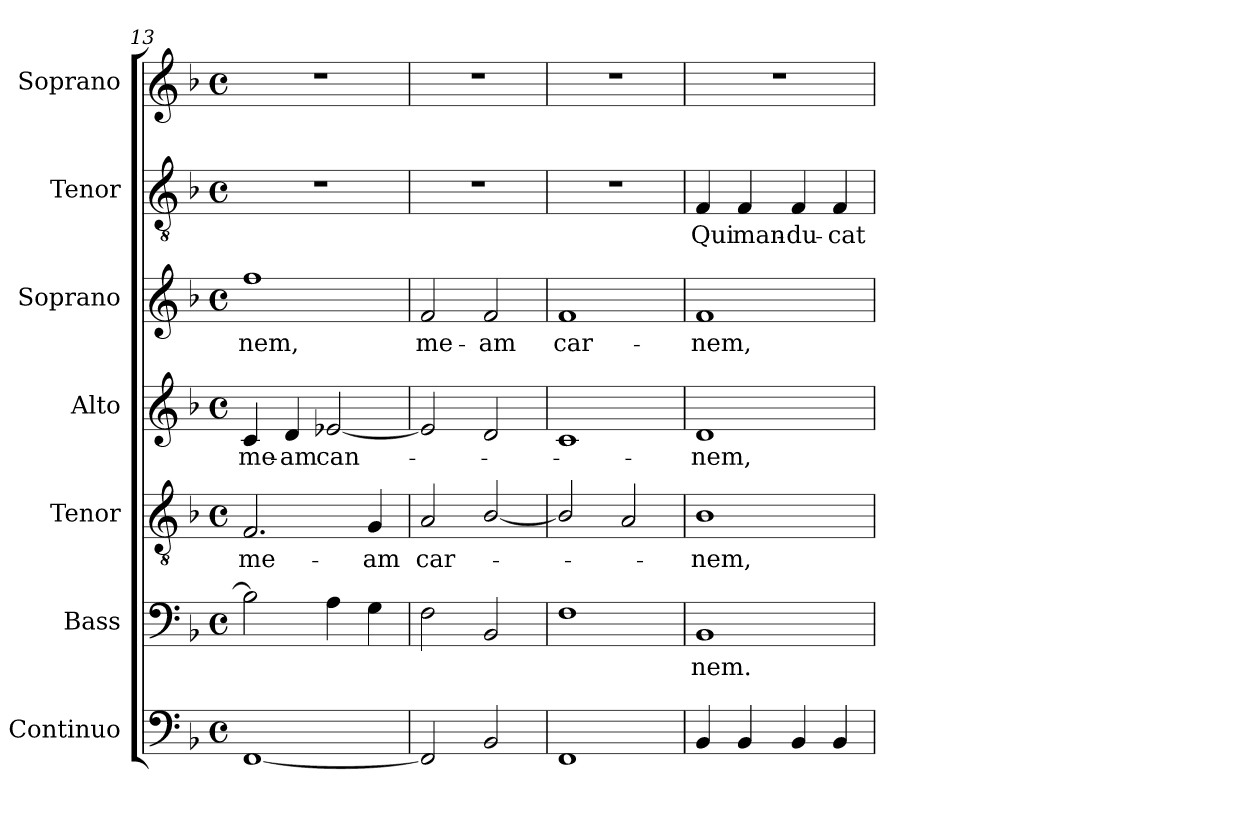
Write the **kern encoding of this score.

**kern	**kern	**text	**kern	**text	**kern	**text	**kern	**text	**kern	**text	**kern
*part7	*part6	*part6	*part5	*part5	*part4	*part4	*part3	*part3	*part2	*part2	*part1
*staff7	*staff6	*staff6	*staff5	*staff5	*staff4	*staff4	*staff3	*staff3	*staff2	*staff2	*staff1
*I"Continuo	*I"Bass	*	*I"Tenor	*	*I"Alto	*	*I"Soprano	*	*I"Tenor	*	*I"Soprano
*I'Cont.	*I'B.	*	*I'T.	*	*I'A.	*	*I'S.	*	*I'T.	*	*I'S.
*clefF4	*clefF4	*	*clefGv2	*	*clefG2	*	*clefG2	*	*clefGv2	*	*clefG2
*	*	*	*ITrd7c12	*	*	*	*	*	*ITrd7c12	*	*
*k[b-]	*k[b-]	*	*k[b-]	*	*k[b-]	*	*k[b-]	*	*k[b-]	*	*k[b-]
*F:	*F:	*	*F:	*	*F:	*	*F:	*	*F:	*	*F:
*M4/4	*M4/4	*	*M4/4	*	*M4/4	*	*M4/4	*	*M4/4	*	*M4/4
*met(c)	*met(c)	*	*met(c)	*	*met(c)	*	*met(c)	*	*met(c)	*	*met(c)
=13	=13	=13	=13	=13	=13	=13	=13	=13	=13	=13	=13
!	!	!	!	!LO:LY:b:color=#000000	!	!	!	!	!	!	!
!	!	!	!	!	!	!LO:LY:b:color=#000000	!	!	!	!	!
!	!	!	!	!	!	!	!	!LO:LY:b:color=#000000	!	!	!
[1FFi	2B-i\]	.	2.FFi/	me-	4ci/	me-	1ffi	-nem,	1r	.	1r
!	!	!	!	!	!	!LO:LY:b:color=#000000	!	!	!	!	!
.	.	.	.	.	4di/	-am	.	.	.	.	.
!	!	!	!	!	!	!LO:LY:b:color=#000000	!	!	!	!	!
.	4Ai\	.	.	.	[2e-Xi/	can-	.	.	.	.	.
!	!	!	!	!LO:LY:b:color=#000000	!	!	!	!	!	!	!
.	4Gi\	.	4GGi/	-am	.	.	.	.	.	.	.
=14	=14	=14	=14	=14	=14	=14	=14	=14	=14	=14	=14
!	!	!	!	!LO:LY:b:color=#000000	!	!	!	!	!	!	!
!	!	!	!	!	!	!	!	!LO:LY:b:color=#000000	!	!	!
2FFi/]	2Fi\	.	2AAi/	car-	2e-i/]	.	2fi/	me-	1r	.	1r
!	!	!	!	!	!	!	!	!LO:LY:b:color=#000000	!	!	!
2BB-i/	2BB-i/	.	[2BB-i/	.	2di/	.	2fi/	-am	.	.	.
!!LO:PB:g=z
=15	=15	=15	=15	=15	=15	=15	=15	=15	=15	=15	=15
!	!	!	!	!	!	!	!	!LO:LY:b:color=#000000	!	!	!
1FFi	1Fi	.	2BB-i/]	.	1ci	.	1fi	car-	1r	.	1r
.	.	.	2AAi/	.	.	.	.	.	.	.	.
=16	=16	=16	=16	=16	=16	=16	=16	=16	=16	=16	=16
!	!	!LO:LY:b:color=#000000	!	!	!	!	!	!	!	!	!
!	!	!	!	!LO:LY:b:color=#000000	!	!	!	!	!	!	!
!	!	!	!	!	!	!LO:LY:b:color=#000000	!	!	!	!	!
!	!	!	!	!	!	!	!	!LO:LY:b:color=#000000	!	!	!
!	!	!	!	!	!	!	!	!	!	!LO:LY:b:color=#000000	!
4BB-i/	1BB-i	-nem.	1BB-i	-nem,	1di	-nem,	1fi	-nem,	4FFi/	Qui	1r
!	!	!	!	!	!	!	!	!	!	!LO:LY:b:color=#000000	!
4BB-i/	.	.	.	.	.	.	.	.	4FFi/	man-	.
!	!	!	!	!	!	!	!	!	!	!LO:LY:b:color=#000000	!
4BB-i/	.	.	.	.	.	.	.	.	4FFi/	-du-	.
!	!	!	!	!	!	!	!	!	!	!LO:LY:b:color=#000000	!
4BB-i/	.	.	.	.	.	.	.	.	4FFi/	-cat	.
=	=	=	=	=	=	=	=	=	=	=	=
*-	*-	*-	*-	*-	*-	*-	*-	*-	*-	*-	*-
